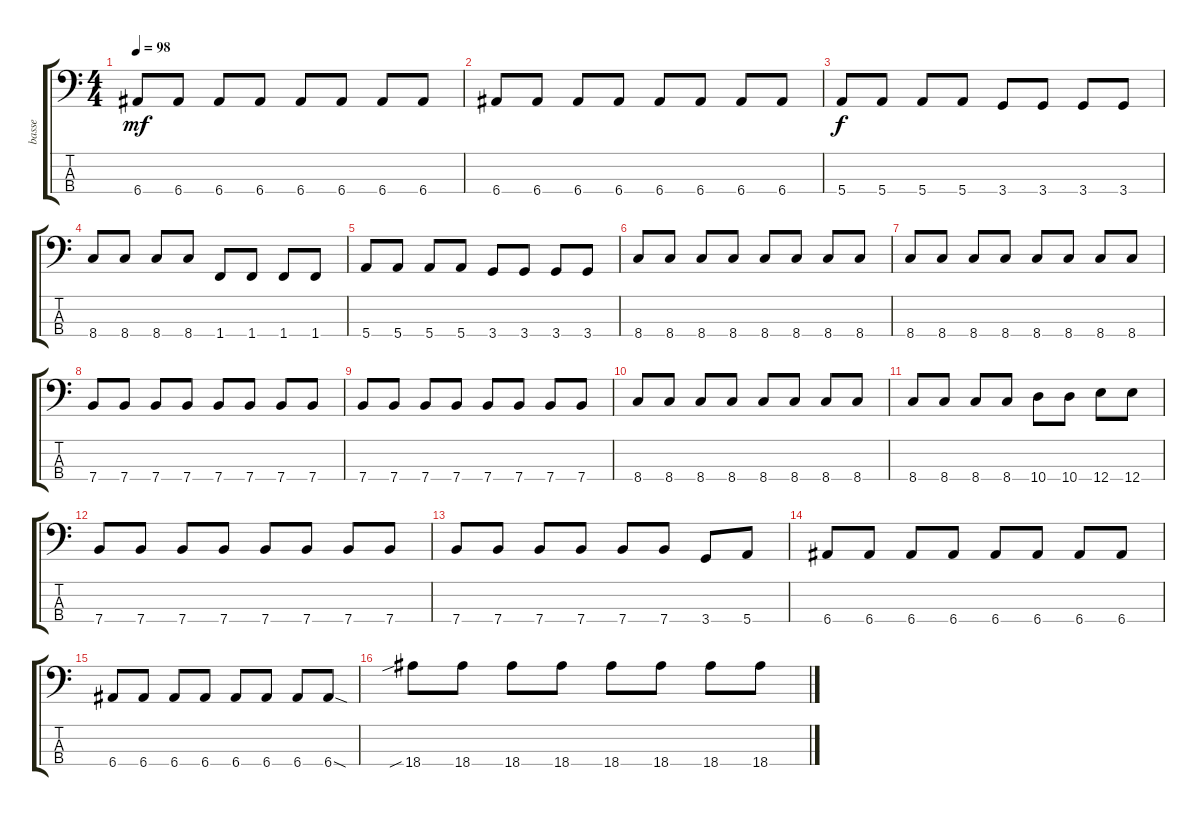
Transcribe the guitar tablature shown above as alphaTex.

\track ("basse" "basse") {instrument synthbass2}
\staff {score tabs}
\tuning (G2 D2 A1 E1) {hide}
\ts (4 4)
\tempo 98
\clef f4
\ks c
6.4.8{dy mf} 6.4.8 6.4.8 6.4.8 6.4.8 6.4.8 6.4.8 6.4.8 |
6.4.8 6.4.8 6.4.8 6.4.8 6.4.8 6.4.8 6.4.8 6.4.8 |
5.4.8{dy f} 5.4.8 5.4.8 5.4.8 3.4.8 3.4.8 3.4.8 3.4.8 |
8.4.8 8.4.8 8.4.8 8.4.8 1.4.8 1.4.8 1.4.8 1.4.8 |
5.4.8 5.4.8 5.4.8 5.4.8 3.4.8 3.4.8 3.4.8 3.4.8 |
8.4.8 8.4.8 8.4.8 8.4.8 8.4.8 8.4.8 8.4.8 8.4.8 |
8.4.8 8.4.8 8.4.8 8.4.8 8.4.8 8.4.8 8.4.8 8.4.8 |
7.4.8 7.4.8 7.4.8 7.4.8 7.4.8 7.4.8 7.4.8 7.4.8 |
7.4.8 7.4.8 7.4.8 7.4.8 7.4.8 7.4.8 7.4.8 7.4.8 |
8.4.8 8.4.8 8.4.8 8.4.8 8.4.8 8.4.8 8.4.8 8.4.8 |
8.4.8 8.4.8 8.4.8 8.4.8 10.4.8 10.4.8 12.4.8 12.4.8 |
7.4.8 7.4.8 7.4.8 7.4.8 7.4.8 7.4.8 7.4.8 7.4.8 |
7.4.8 7.4.8 7.4.8 7.4.8 7.4.8 7.4.8 3.4.8 5.4.8 |
6.4.8 6.4.8 6.4.8 6.4.8 6.4.8 6.4.8 6.4.8 6.4.8 |
6.4.8 6.4.8 6.4.8 6.4.8 6.4.8 6.4.8 6.4.8 6.4{sod}.8 |
18.4{sib}.8 18.4.8 18.4.8 18.4.8 18.4.8 18.4.8 18.4.8 18.4.8
